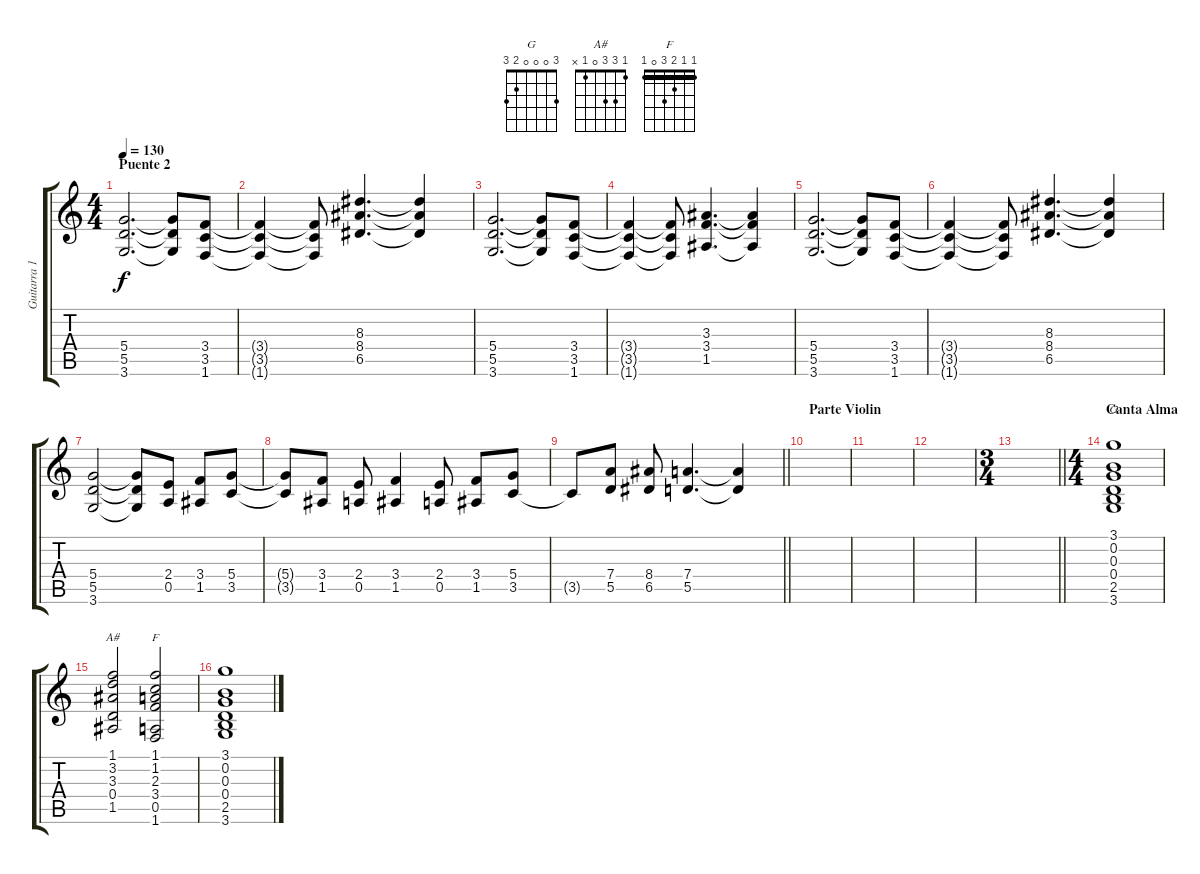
\track ("Guitarra 1" "Guitarra 1") {instrument distortionguitar}
\staff {score tabs}
\tuning (E4 B3 G3 D3 A2 E2) {hide}
\chord ("G" 3 0 0 0 2 3)
\chord ("A#" 1 3 3 0 1 x)
\chord ("F" 1 1 2 3 0 1) {barre 1}
\ts (4 4)
\section ("" "Puente 2")
\tempo 130
\clef g2
\ks c
(5.4 5.5 3.6).2{d dy f} (5.4{t} 5.5{t} 3.6{t}).8 (3.4 3.5 1.6).8 |
(3.4{t} 3.5{t} 1.6{t}).4 (3.4{t} 3.5{t} 1.6{t}).8 (8.3 8.4 6.5).4{d} (8.3{t} 8.4{t} 6.5{t}).4 |
(5.4 5.5 3.6).2{d} (5.4{t} 5.5{t} 3.6{t}).8 (3.4 3.5 1.6).8 |
(3.4{t} 3.5{t} 1.6{t}).4 (3.4{t} 3.5{t} 1.6{t}).8 (3.3 3.4 1.5).4{d} (3.3{t} 3.4{t} 1.5{t}).4 |
(5.4 5.5 3.6).2{d} (5.4{t} 5.5{t} 3.6{t}).8 (3.4 3.5 1.6).8 |
(3.4{t} 3.5{t} 1.6{t}).4 (3.4{t} 3.5{t} 1.6{t}).8 (8.3 8.4 6.5).4{d} (8.3{t} 8.4{t} 6.5{t}).4 |
(5.4 5.5 3.6).2 (5.4{t} 5.5{t} 3.6{t}).8 (2.4 0.5).8 (3.4 1.5).8 (5.4 3.5).8 |
(5.4{t} 3.5{t}).8 (3.4 1.5).8 (2.4 0.5).8 (3.4 1.5).4 (2.4 0.5).8 (3.4 1.5).8 (5.4 3.5).8 |
\barLineRight lightlight
3.5{t}.8 (7.4 5.5).8 (8.4 6.5).8 (7.4 5.5).4{d} (7.4{t} 5.5{t}).4 |
\section ("" "Parte Violin")
|
|
|
\ts (3 4)
\barLineRight lightlight
|
\ts (4 4)
\section ("" "Canta Alma")
(3.1 0.2 0.3 0.4 2.5 3.6).1{ch "G" instrument electricguitarclean} |
(1.1 3.2 3.3 0.4 1.5).2{ch "A#"} (1.1 1.2 2.3 3.4 0.5 1.6).2{ch "F"} |
(3.1 0.2 0.3 0.4 2.5 3.6).1{instrument electricguitarclean}
